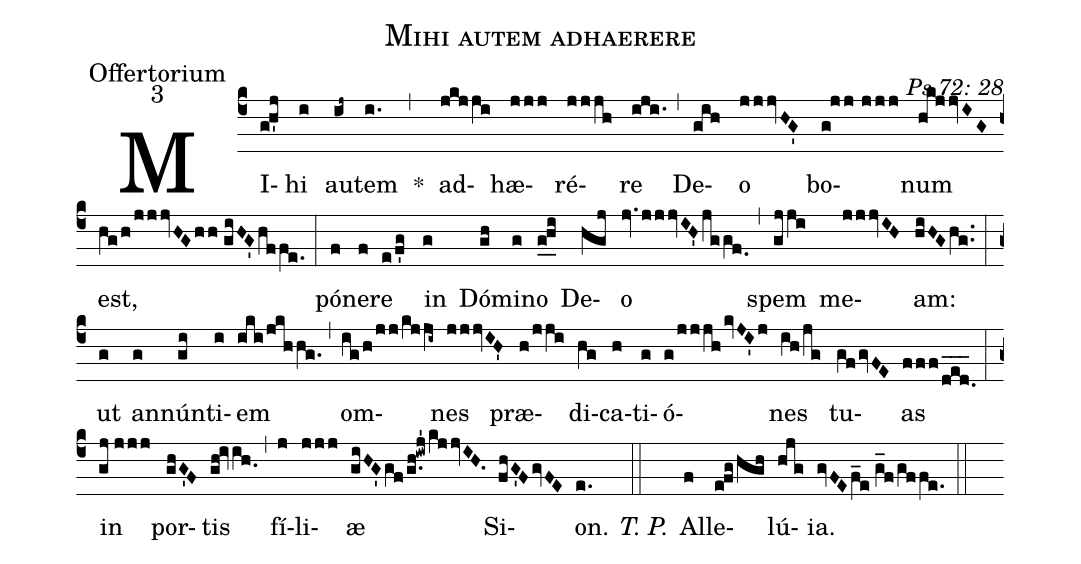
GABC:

name: Mihi autem adhaerere;
office-part: Offertorium;
mode: 3;
commentary: Ps 72: 28;
%%
(c4) MI(g!h'j)hi(i) au(ij~)tem(i.) *(,) ad(jkjji)hæ(jjj)ré(jjjh)re(iji.) (,) De(gih)o(jjjvHG') bo(g!jj//jjj)num(hkjjvIG) est,(hg/h/jjjvHGhh//giHG'/hffe.) (:)
pó(f)ne(f)re(e/f'g) in(g) Dó(gh)mi(g)no(g_0!h_i) De(hgj)o(jv.jjjvIH'/jggf.0) (,) spem(gjji) me(jjjvIH)am:(hiHG/hg..) (:)
ut(g) an(g)nún(gi)ti(i)em(iki/jkhhg.) (,) om(ig/h/jj/kjji~)nes(jjjvIH') præ(h/jji)di(hg)ca(h)ti(g)ó(g/jjjh/kvJI'j)nes(ih/jg) tu(gf/gvFE)as(fff/d_e_d._) (:)
in(gj//jjj) por(ghG'F)tis(gh!ivih.0) (,) fí(j)li(jjj)æ(giHG'/gf/g.h!iwj'/kjjvIH.) Si(fhG'F/gvFE)on.(e.) <i>T. P.</i>(::)
Al(f)le(e!fg/hgh)lú(hjg)ia.(gvFE/f_e//g_f/gffe.) (::)
